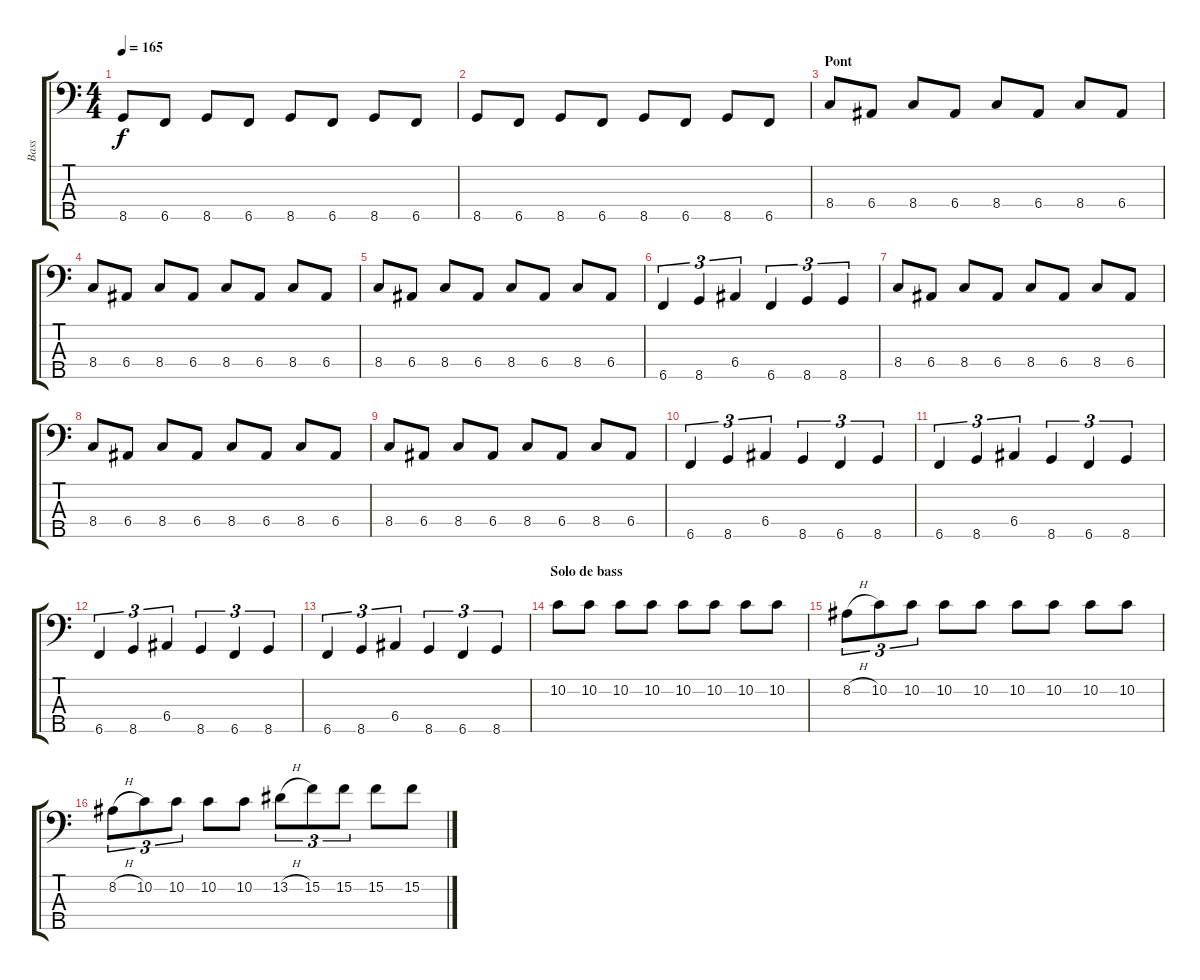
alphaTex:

\track ("Bass" "Bass") {instrument electricbassfinger}
\staff {score tabs}
\tuning (G2 D2 A1 E1 B0) {hide}
\ts (4 4)
\tempo 165
\clef f4
\ks c
8.5.8{dy f} 6.5.8 8.5.8 6.5.8 8.5.8 6.5.8 8.5.8 6.5.8 |
8.5.8 6.5.8 8.5.8 6.5.8 8.5.8 6.5.8 8.5.8 6.5.8 |
\section ("" "Pont")
8.4.8 6.4.8 8.4.8 6.4.8 8.4.8 6.4.8 8.4.8 6.4.8 |
8.4.8 6.4.8 8.4.8 6.4.8 8.4.8 6.4.8 8.4.8 6.4.8 |
8.4.8 6.4.8 8.4.8 6.4.8 8.4.8 6.4.8 8.4.8 6.4.8 |
6.5.4{tu (3 2)} 8.5.4{tu (3 2)} 6.4.4{tu (3 2)} 6.5.4{tu (3 2)} 8.5.4{tu (3 2)} 8.5.4{tu (3 2)} |
8.4.8 6.4.8 8.4.8 6.4.8 8.4.8 6.4.8 8.4.8 6.4.8 |
8.4.8 6.4.8 8.4.8 6.4.8 8.4.8 6.4.8 8.4.8 6.4.8 |
8.4.8 6.4.8 8.4.8 6.4.8 8.4.8 6.4.8 8.4.8 6.4.8 |
6.5.4{tu (3 2)} 8.5.4{tu (3 2)} 6.4.4{tu (3 2)} 8.5.4{tu (3 2)} 6.5.4{tu (3 2)} 8.5.4{tu (3 2)} |
6.5.4{tu (3 2)} 8.5.4{tu (3 2)} 6.4.4{tu (3 2)} 8.5.4{tu (3 2)} 6.5.4{tu (3 2)} 8.5.4{tu (3 2)} |
6.5.4{tu (3 2)} 8.5.4{tu (3 2)} 6.4.4{tu (3 2)} 8.5.4{tu (3 2)} 6.5.4{tu (3 2)} 8.5.4{tu (3 2)} |
6.5.4{tu (3 2)} 8.5.4{tu (3 2)} 6.4.4{tu (3 2)} 8.5.4{tu (3 2)} 6.5.4{tu (3 2)} 8.5.4{tu (3 2)} |
\section ("" "Solo de bass")
10.2.8 10.2.8 10.2.8 10.2.8 10.2.8 10.2.8 10.2.8 10.2.8 |
8.2{h}.8{tu (3 2)} 10.2.8{tu (3 2)} 10.2.8{tu (3 2)} 10.2.8 10.2.8 10.2.8 10.2.8 10.2.8 10.2.8 |
8.2{h}.8{tu (3 2)} 10.2.8{tu (3 2)} 10.2.8{tu (3 2)} 10.2.8 10.2.8 13.2{h}.8{tu (3 2)} 15.2.8{tu (3 2)} 15.2.8{tu (3 2)} 15.2.8 15.2.8
